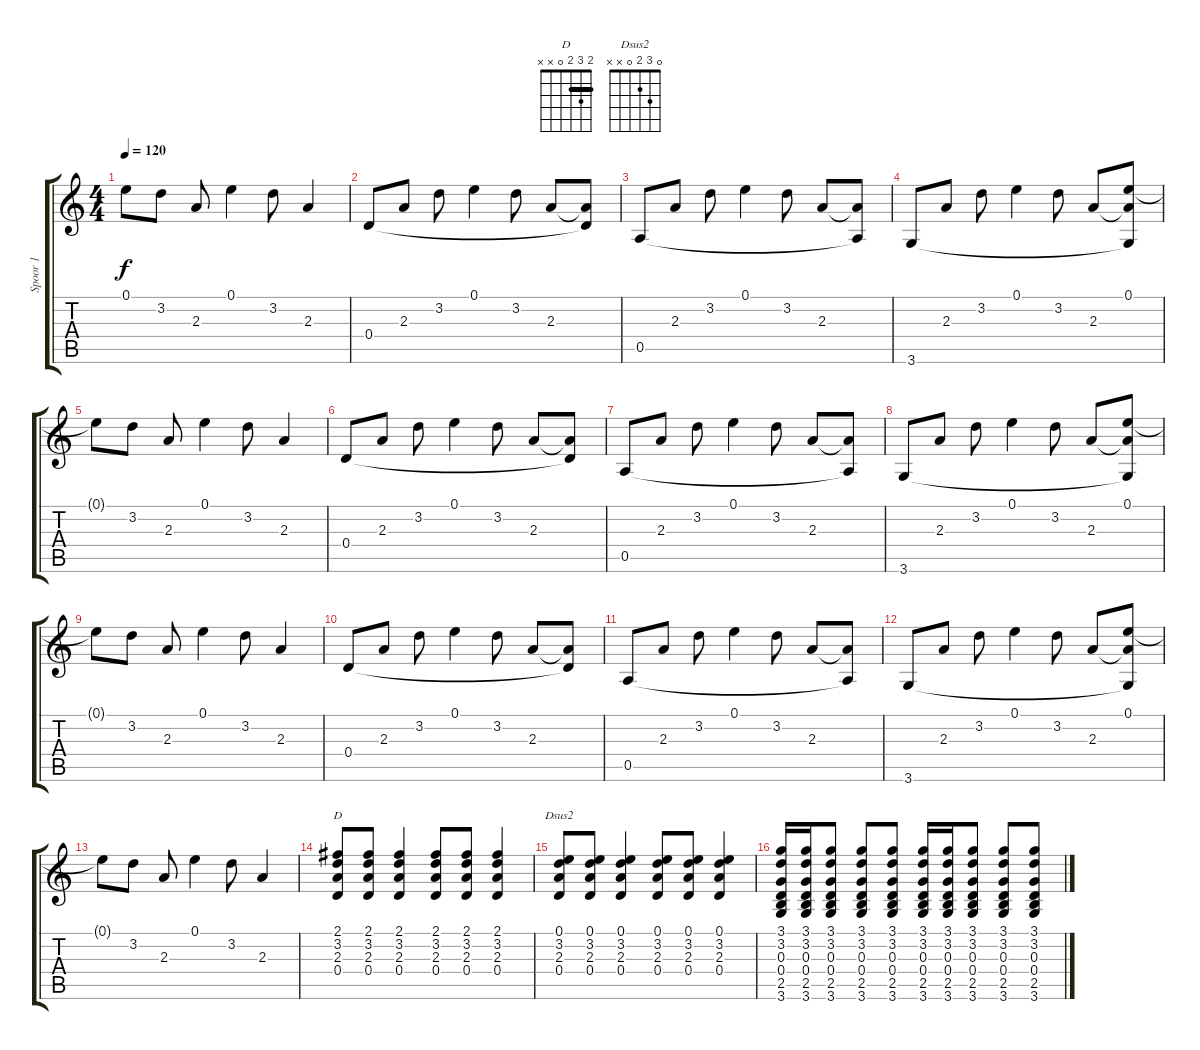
\track ("Spoor 1" "Spoor 1") {instrument acousticguitarsteel}
\staff {score tabs}
\tuning (E4 B3 G3 D3 A2 E2) {hide}
\chord ("D" 2 3 2 0 x x) {barre 2}
\chord ("Dsus2" 0 3 2 0 x x)
\ts (4 4)
\tempo 120
\clef g2
\ks c
0.1{t}.8{dy f} 3.2.8 2.3.8 0.1.4 3.2.8 2.3.4 |
0.4.8 2.3.8 3.2.8 0.1.4 3.2.8 2.3.8 (2.3{t} 0.4{t}).8 |
0.5.8 2.3.8 3.2.8 0.1.4 3.2.8 2.3.8 (2.3{t} 0.5{t}).8 |
3.6.8 2.3.8 3.2.8 0.1.4 3.2.8 2.3.8 (0.1 2.3{t} 3.6{t}).8 |
0.1{t}.8 3.2.8 2.3.8 0.1.4 3.2.8 2.3.4 |
0.4.8 2.3.8 3.2.8 0.1.4 3.2.8 2.3.8 (2.3{t} 0.4{t}).8 |
0.5.8 2.3.8 3.2.8 0.1.4 3.2.8 2.3.8 (2.3{t} 0.5{t}).8 |
3.6.8 2.3.8 3.2.8 0.1.4 3.2.8 2.3.8 (0.1 2.3{t} 3.6{t}).8 |
0.1{t}.8 3.2.8 2.3.8 0.1.4 3.2.8 2.3.4 |
0.4.8 2.3.8 3.2.8 0.1.4 3.2.8 2.3.8 (2.3{t} 0.4{t}).8 |
0.5.8 2.3.8 3.2.8 0.1.4 3.2.8 2.3.8 (2.3{t} 0.5{t}).8 |
3.6.8 2.3.8 3.2.8 0.1.4 3.2.8 2.3.8 (0.1 2.3{t} 3.6{t}).8 |
0.1{t}.8 3.2.8 2.3.8 0.1.4 3.2.8 2.3.4 |
(2.1 3.2 2.3 0.4).8{ch "D"} (2.1 3.2 2.3 0.4).8 (2.1 3.2 2.3 0.4).4 (2.1 3.2 2.3 0.4).8 (2.1 3.2 2.3 0.4).8 (2.1 3.2 2.3 0.4).4 |
(0.1 3.2 2.3 0.4).8{ch "Dsus2"} (0.1 3.2 2.3 0.4).8 (0.1 3.2 2.3 0.4).4 (0.1 3.2 2.3 0.4).8 (0.1 3.2 2.3 0.4).8 (0.1 3.2 2.3 0.4).4 |
(3.1 3.2 0.3 0.4 2.5 3.6).16 (3.1 3.2 0.3 0.4 2.5 3.6).16 (3.1 3.2 0.3 0.4 2.5 3.6).8 (3.1 3.2 0.3 0.4 2.5 3.6).8 (3.1 3.2 0.3 0.4 2.5 3.6).8 (3.1 3.2 0.3 0.4 2.5 3.6).16 (3.1 3.2 0.3 0.4 2.5 3.6).16 (3.1 3.2 0.3 0.4 2.5 3.6).8 (3.1 3.2 0.3 0.4 2.5 3.6).8 (3.1 3.2 0.3 0.4 2.5 3.6).8
